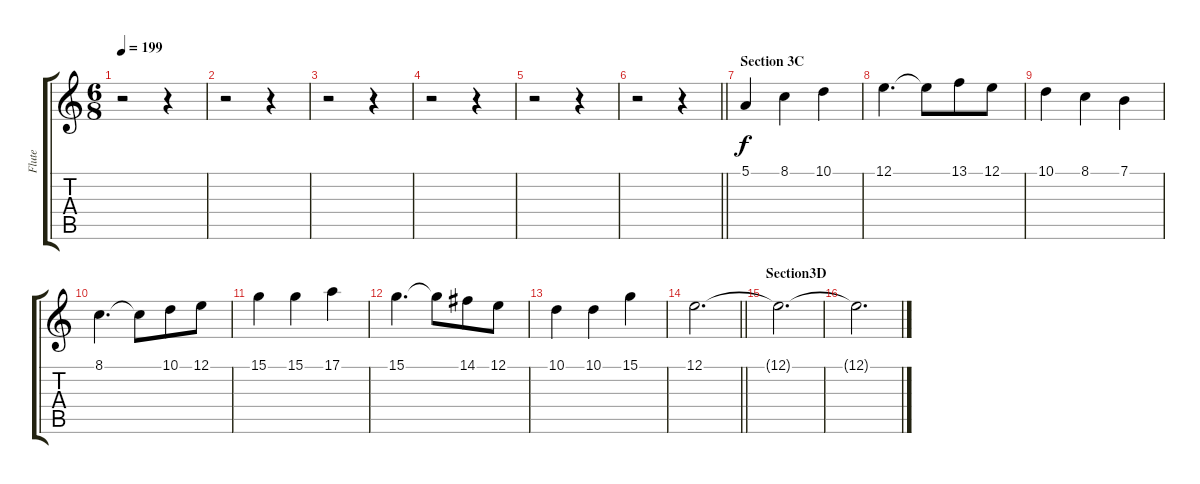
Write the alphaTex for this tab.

\track ("Flute" "Flute") {instrument flute}
\staff {score tabs}
\tuning (E4 B3 G3 D3 A2 E2) {hide}
\ts (6 8)
\tempo 199
\clef g2
\ks c
r.2{dy f} r.4 |
r.2 r.4 |
r.2 r.4 |
r.2 r.4 |
r.2 r.4 |
\barLineRight lightlight
r.2 r.4 |
\section ("" "Section 3C")
5.1.4 8.1.4 10.1.4 |
12.1.4{d} 12.1{t}.8 13.1.8 12.1.8 |
10.1.4 8.1.4 7.1.4 |
8.1.4{d} 8.1{t}.8 10.1.8 12.1.8 |
15.1.4 15.1.4 17.1.4 |
15.1.4{d} 15.1{t}.8 14.1.8 12.1.8 |
10.1.4 10.1.4 15.1.4 |
\barLineRight lightlight
12.1.2{d} |
\section ("" "Section3D")
12.1{t}.2{d} |
12.1{t}.2{d}
